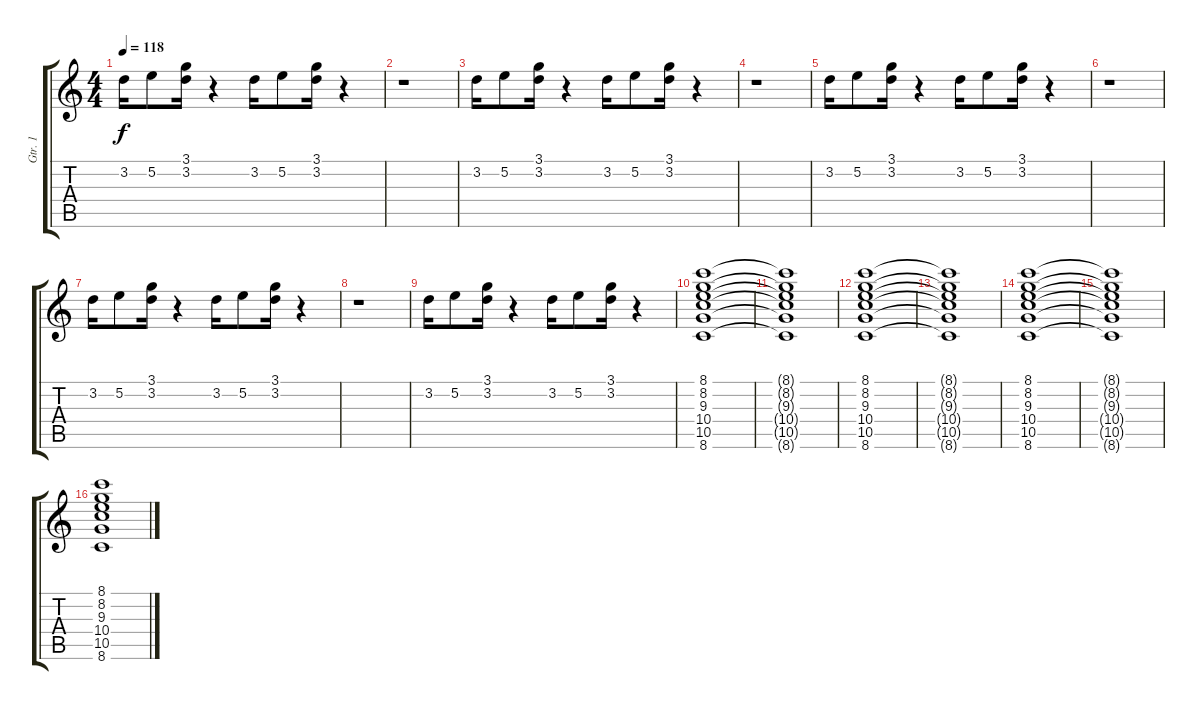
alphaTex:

\track ("Gtr. 1" "Gtr. 1") {instrument overdrivenguitar}
\staff {score tabs}
\tuning (E4 B3 G3 D3 A2 E2) {hide}
\ts (4 4)
\tempo 118
\clef g2
\ks c
3.2.16{dy f} 5.2.8 (3.1 3.2).16 r.4 3.2.16 5.2.8 (3.1 3.2).16 r.4 |
r.1 |
3.2.16 5.2.8 (3.1 3.2).16 r.4 3.2.16 5.2.8 (3.1 3.2).16 r.4 |
r.1 |
3.2.16 5.2.8 (3.1 3.2).16 r.4 3.2.16 5.2.8 (3.1 3.2).16 r.4 |
r.1 |
3.2.16 5.2.8 (3.1 3.2).16 r.4 3.2.16 5.2.8 (3.1 3.2).16 r.4 |
r.1 |
3.2.16 5.2.8 (3.1 3.2).16 r.4 3.2.16 5.2.8 (3.1 3.2).16 r.4 |
(8.1 8.2 9.3 10.4 10.5 8.6).1 |
(8.1{t} 8.2{t} 9.3{t} 10.4{t} 10.5{t} 8.6{t}).1 |
(8.1 8.2 9.3 10.4 10.5 8.6).1 |
(8.1{t} 8.2{t} 9.3{t} 10.4{t} 10.5{t} 8.6{t}).1 |
(8.1 8.2 9.3 10.4 10.5 8.6).1 |
(8.1{t} 8.2{t} 9.3{t} 10.4{t} 10.5{t} 8.6{t}).1 |
(8.1 8.2 9.3 10.4 10.5 8.6).1
